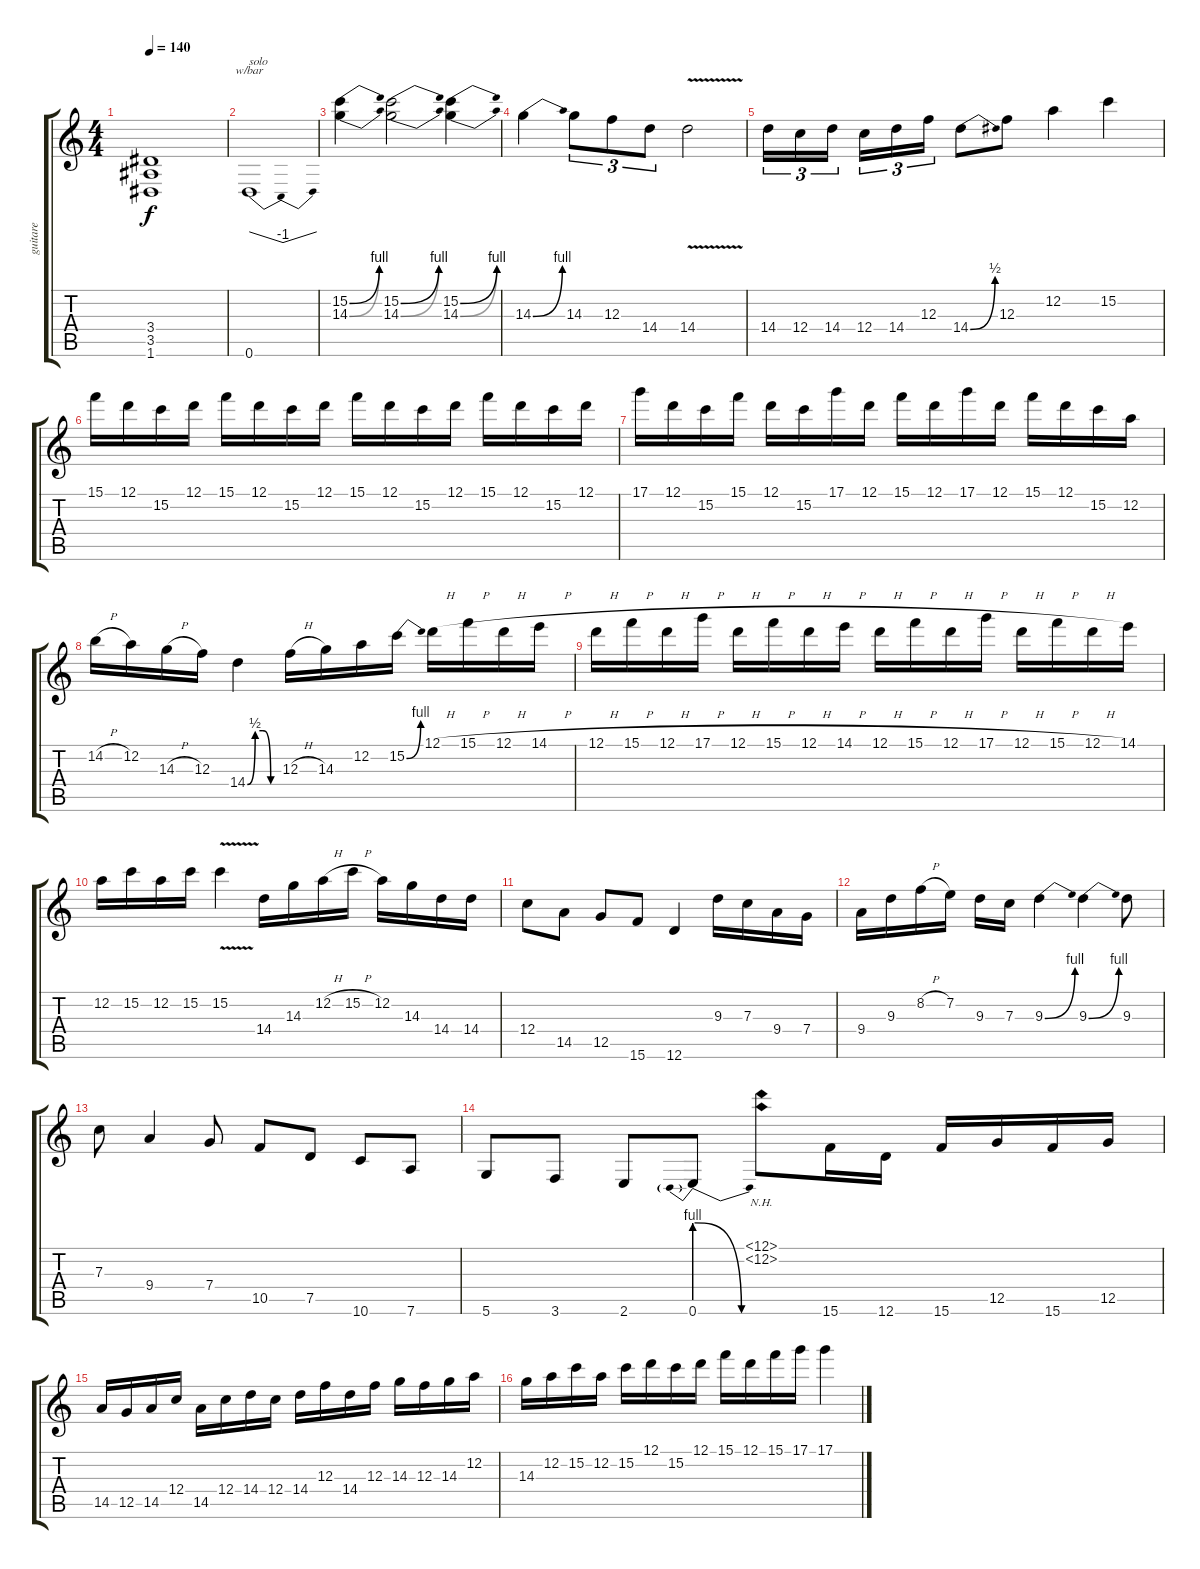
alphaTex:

\track ("guitare" "guitare") {instrument distortionguitar}
\staff {score tabs}
\tuning (D4 A3 F3 C3 G2 D2) {hide}
\ts (4 4)
\tempo 140
\clef g2
\ks c
(3.4 3.5 1.6).1{dy f} |
0.6.1{tbe (dip default 0 0 30 -4 60 0) txt "solo"} |
(15.2{be (bend 0 0 60 4)} 14.3{be (bend 0 0 60 4)}).4 (15.2{be (bend 0 0 60 4)} 14.3{be (bend 0 0 60 4)}).2 (15.2{be (bend 0 0 60 4)} 14.3{be (bend 0 0 60 4)}).4 |
14.3{be (bend 0 0 60 4)}.4 14.3.8{tu (3 2)} 12.3.8{tu (3 2)} 14.4.8{tu (3 2)} 14.4{v}.2 |
14.4.16{tu (3 2)} 12.4.16{tu (3 2)} 14.4.16{tu (3 2)} 12.4.16{tu (3 2)} 14.4.16{tu (3 2)} 12.3.16{tu (3 2)} 14.4{be (bend 0 0 60 2)}.8 12.3.8 12.2.4 15.2.4 |
15.1.16 12.1.16 15.2.16 12.1.16 15.1.16 12.1.16 15.2.16 12.1.16 15.1.16 12.1.16 15.2.16 12.1.16 15.1.16 12.1.16 15.2.16 12.1.16 |
17.1.16 12.1.16 15.2.16 15.1.16 12.1.16 15.2.16 17.1.16 12.1.16 15.1.16 12.1.16 17.1.16 12.1.16 15.1.16 12.1.16 15.2.16 12.2.16 |
14.2{h}.16 12.2.16 14.3{h}.16 12.3.16 14.4{be (custom 0 0 15 2 30 2 45 0 60 0)}.4 12.3{h}.16 14.3.16 12.2.16 15.2{be (bend 0 0 60 4)}.16 12.1{h}.16 15.1{h}.16 12.1{h}.16 14.1{h}.16 |
12.1{h}.16 15.1{h}.16 12.1{h}.16 17.1{h}.16 12.1{h}.16 15.1{h}.16 12.1{h}.16 14.1{h}.16 12.1{h}.16 15.1{h}.16 12.1{h}.16 17.1{h}.16 12.1{h}.16 15.1{h}.16 12.1{h}.16 14.1.16 |
12.2.16 15.2.16 12.2.16 15.2.16 15.2{v}.4 14.4.16 14.3.16 12.2{h}.16 15.2{h}.16 12.2.16 14.3.16 14.4.16 14.4.16 |
12.4.8 14.5.8 12.5.8 15.6.8 12.6.4 9.3.16 7.3.16 9.4.16 7.4.16 |
9.4.16 9.3.16 8.2{h}.16 7.2.16 9.3.16 7.3.16 9.3{be (bend 0 0 60 4)}.4 9.3{be (bend 0 0 60 4)}.4 9.3.8 |
7.3.8 9.4.4 7.4.8 10.5.8 7.5.8 10.6.8 7.6.8 |
5.6.8 3.6.8 2.6.8 0.6{be (prebendrelease 0 4 60 0)}.8 (12.1{nh} 12.2{nh}).8 15.6.16 12.6.16 15.6.16 12.5.16 15.6.16 12.5.16 |
14.5.16 12.5.16 14.5.16 12.4.16 14.5.16 12.4.16 14.4.16 12.4.16 14.4.16 12.3.16 14.4.16 12.3.16 14.3.16 12.3.16 14.3.16 12.2.16 |
14.3.16 12.2.16 15.2.16 12.2.16 15.2.16 12.1.16 15.2.16 12.1.16 15.1.16 12.1.16 15.1.16 17.1.16 17.1.4
